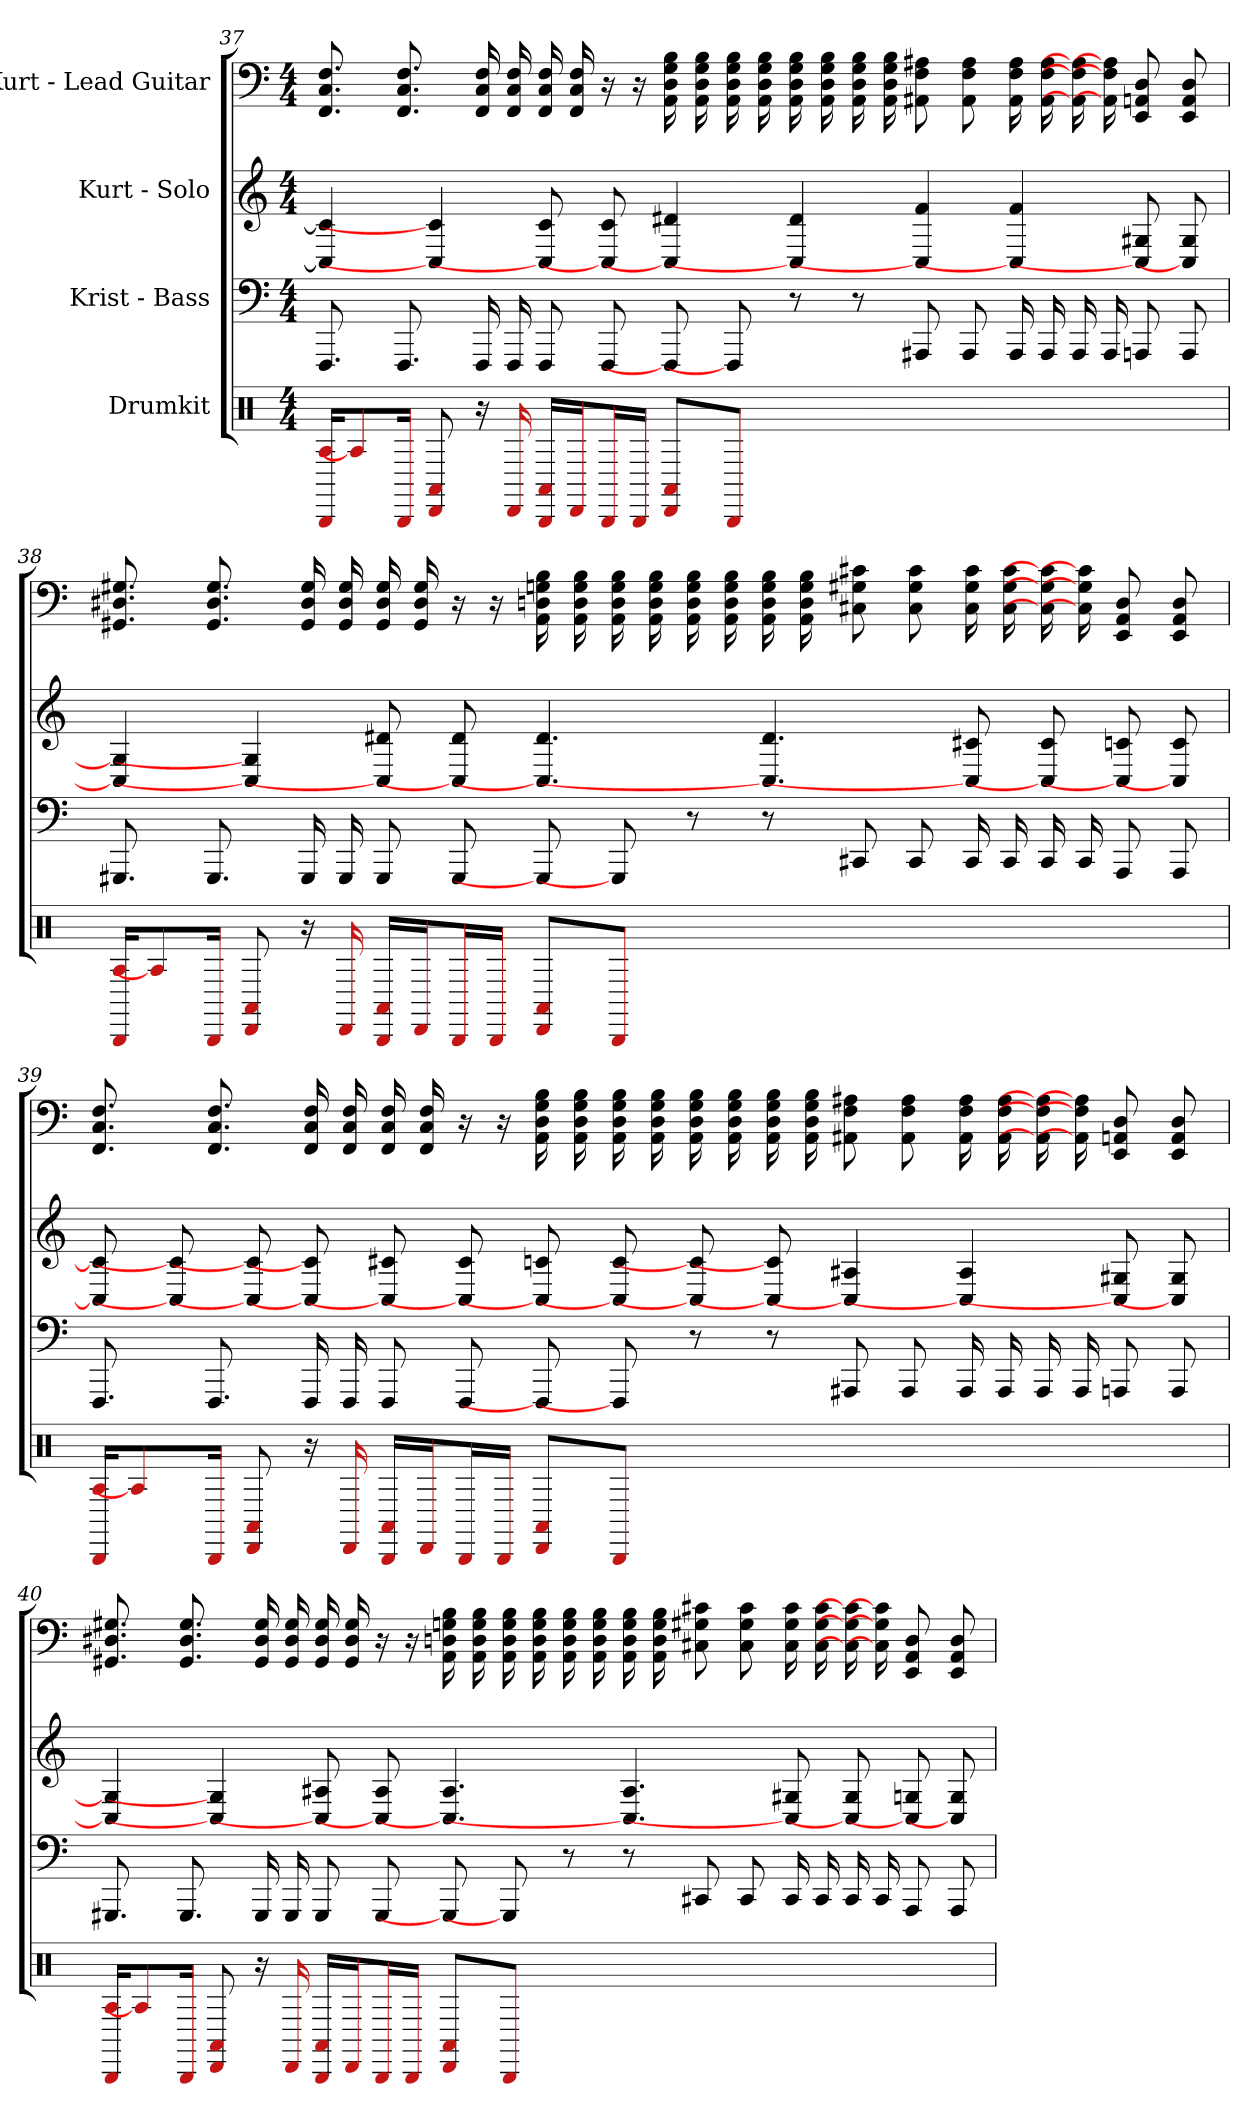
**kern	**kern	**kern	**kern
*part4	*part3	*part2	*part1
*staff4	*staff3	*staff2	*staff1
*I"Drumkit	*I"Krist - Bass	*I"Kurt - Solo	*I"Kurt - Lead Guitar
*clefX	*	*	*
*k[]	*k[]	*k[]	*k[]
*M4/4	*M4/4	*M4/4	*M4/4
=37	=37	=37	=37
16BBB/ 16A/KL	8.FFF	4c] 4C#]	8.F 8.C 8.FF
8A/]	.	.	.
16BBB/Jk	8.FFF	.	8.F 8.C 8.FF
8DD 8AA#	.	4c] 4C#]	.
16r	16FFF	.	16F 16C 16FF
16DD	16FFF	.	16F 16C 16FF
16BBB/ 16AA#/LL	8FFF	8c 8C#]	16F 16C 16FF
16DD/J	.	.	16F 16C 16FF
16BBB/L	8FFF	8c 8C#]	16r
16BBB/JJ	.	.	16r
8DD/ 8AA#/L	8FFF]	4d# 4C#]	16B 16G 16D 16AA
.	.	.	16B 16G 16D 16AA
8BBB/J	8FFF]	.	16B 16G 16D 16AA
.	.	.	16B 16G 16D 16AA
1ryy	8r	4d# 4C#]	16B 16G 16D 16AA
.	.	.	16B 16G 16D 16AA
.	8r	.	16B 16G 16D 16AA
.	.	.	16B 16G 16D 16AA
.	8AAA#	4f 4C#]	8A# 8F 8AA#
.	8AAA#	.	8A# 8F 8AA#
.	16AAA#	4f 4C#]	16A# 16F 16AA#
.	16AAA#	.	16A# 16F 16AA#
.	16AAA#	.	16A#] 16F] 16AA#]
.	16AAA#	.	16A#] 16F] 16AA#]
.	8AAA	8G# 8C#]	8D 8AA 8EE
.	8AAA	8G# 8C#]	8D 8AA 8EE
=38	=38	=38	=38
16BBB/ 16A/KL	8.GGG#	4G#] 4C#]	8.G# 8.D# 8.GG#
8A/]	.	.	.
16BBB/Jk	8.GGG#	.	8.G# 8.D# 8.GG#
8DD 8AA#	.	4G#] 4C#]	.
16r	16GGG#	.	16G# 16D# 16GG#
16DD	16GGG#	.	16G# 16D# 16GG#
16BBB/ 16AA#/LL	8GGG#	8d# 8C#]	16G# 16D# 16GG#
16DD/J	.	.	16G# 16D# 16GG#
16BBB/L	8GGG#	8d# 8C#]	16r
16BBB/JJ	.	.	16r
8DD/ 8AA#/L	8GGG#]	4.d# 4.C#]	16B 16G 16D 16AA
.	.	.	16B 16G 16D 16AA
8BBB/J	8GGG#]	.	16B 16G 16D 16AA
.	.	.	16B 16G 16D 16AA
1ryy	8r	.	16B 16G 16D 16AA
.	.	.	16B 16G 16D 16AA
.	8r	4.d# 4.C#]	16B 16G 16D 16AA
.	.	.	16B 16G 16D 16AA
.	8CC#	.	8c# 8G# 8C#
.	8CC#	.	8c# 8G# 8C#
.	16CC#	8c# 8C#]	16c# 16G# 16C#
.	16CC#	.	16c# 16G# 16C#
.	16CC#	8c# 8C#]	16c#] 16G#] 16C#]
.	16CC#	.	16c#] 16G#] 16C#]
.	8AAA	8c 8C#]	8D 8AA 8EE
.	8AAA	8c 8C#]	8D 8AA 8EE
=39	=39	=39	=39
16BBB/ 16A/KL	8.FFF	8c] 8C#]	8.F 8.C 8.FF
8A/]	.	.	.
.	.	8c] 8C#]	.
16BBB/Jk	8.FFF	.	8.F 8.C 8.FF
8DD 8AA#	.	8c] 8C#]	.
16r	16FFF	8c] 8C#]	16F 16C 16FF
16DD	16FFF	.	16F 16C 16FF
16BBB/ 16AA#/LL	8FFF	8c# 8C#]	16F 16C 16FF
16DD/J	.	.	16F 16C 16FF
16BBB/L	8FFF	8c# 8C#]	16r
16BBB/JJ	.	.	16r
8DD/ 8AA#/L	8FFF]	8c 8C#]	16B 16G 16D 16AA
.	.	.	16B 16G 16D 16AA
8BBB/J	8FFF]	8c 8C#]	16B 16G 16D 16AA
.	.	.	16B 16G 16D 16AA
1ryy	8r	8c] 8C#]	16B 16G 16D 16AA
.	.	.	16B 16G 16D 16AA
.	8r	8c] 8C#]	16B 16G 16D 16AA
.	.	.	16B 16G 16D 16AA
.	8AAA#	4A# 4C#]	8A# 8F 8AA#
.	8AAA#	.	8A# 8F 8AA#
.	16AAA#	4A# 4C#]	16A# 16F 16AA#
.	16AAA#	.	16A# 16F 16AA#
.	16AAA#	.	16A#] 16F] 16AA#]
.	16AAA#	.	16A#] 16F] 16AA#]
.	8AAA	8G# 8C#]	8D 8AA 8EE
.	8AAA	8G# 8C#]	8D 8AA 8EE
=40	=40	=40	=40
16BBB/ 16A/KL	8.GGG#	4G#] 4C#]	8.G# 8.D# 8.GG#
8A/]	.	.	.
16BBB/Jk	8.GGG#	.	8.G# 8.D# 8.GG#
8DD 8AA#	.	4G#] 4C#]	.
16r	16GGG#	.	16G# 16D# 16GG#
16DD	16GGG#	.	16G# 16D# 16GG#
16BBB/ 16AA#/LL	8GGG#	8A# 8C#]	16G# 16D# 16GG#
16DD/J	.	.	16G# 16D# 16GG#
16BBB/L	8GGG#	8A# 8C#]	16r
16BBB/JJ	.	.	16r
8DD/ 8AA#/L	8GGG#]	4.A# 4.C#]	16B 16G 16D 16AA
.	.	.	16B 16G 16D 16AA
8BBB/J	8GGG#]	.	16B 16G 16D 16AA
.	.	.	16B 16G 16D 16AA
1ryy	8r	.	16B 16G 16D 16AA
.	.	.	16B 16G 16D 16AA
.	8r	4.A# 4.C#]	16B 16G 16D 16AA
.	.	.	16B 16G 16D 16AA
.	8CC#	.	8c# 8G# 8C#
.	8CC#	.	8c# 8G# 8C#
.	16CC#	8G# 8C#]	16c# 16G# 16C#
.	16CC#	.	16c# 16G# 16C#
.	16CC#	8G# 8C#]	16c#] 16G#] 16C#]
.	16CC#	.	16c#] 16G#] 16C#]
.	8AAA	8G 8C#]	8D 8AA 8EE
.	8AAA	8G 8C#]	8D 8AA 8EE
=	=	=	=
*-	*-	*-	*-
